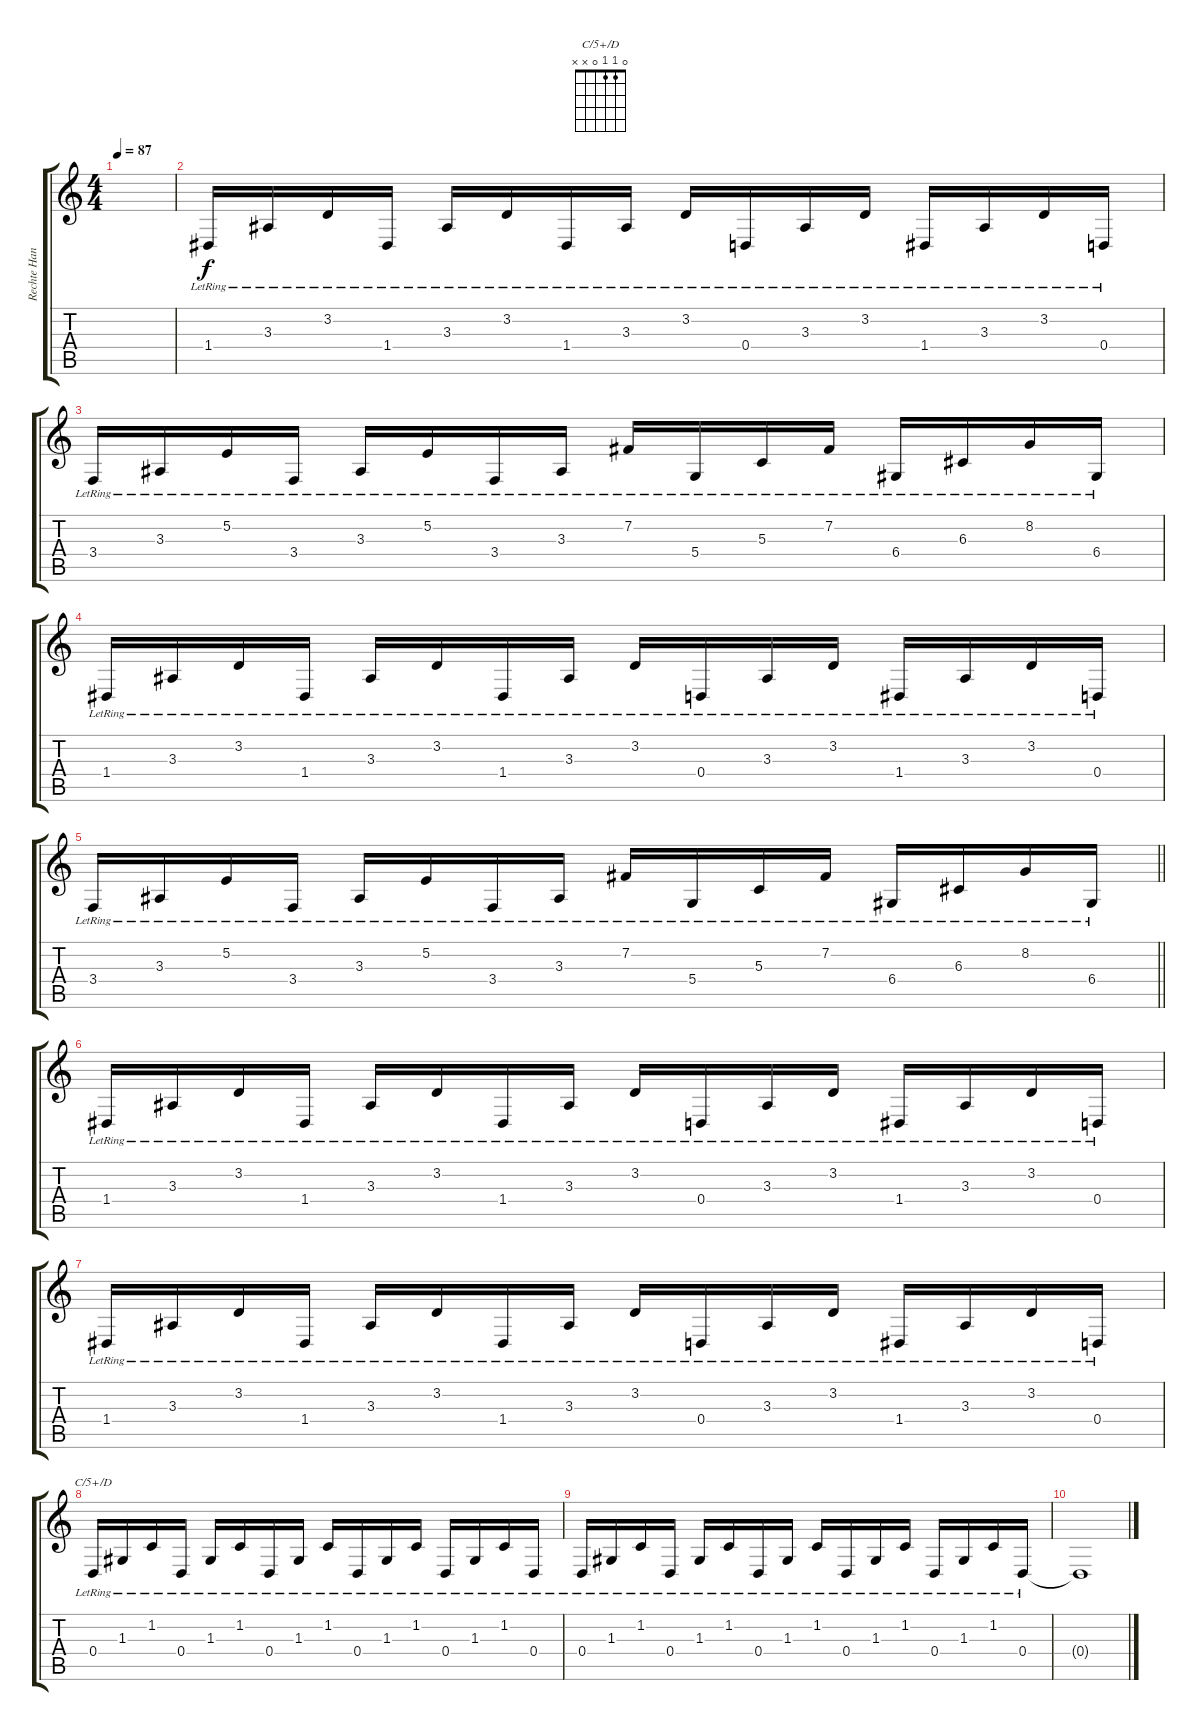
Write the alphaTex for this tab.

\track ("Rechte Hand" "Rechte Han") {instrument harpsichord}
\staff {score tabs}
\tuning (E4 B3 G3 D3 A2 E2) {hide}
\chord ("C/5+/D" 0 1 1 0 x x)
\ts (4 4)
\tempo 87
\clef g2
\ks c
|
1.4{lr}.16{volume 11} 3.3{lr}.16 3.2{lr}.16 1.4{lr}.16 3.3{lr}.16 3.2{lr}.16 1.4{lr}.16 3.3{lr}.16 3.2{lr}.16 0.4{lr}.16 3.3{lr}.16 3.2{lr}.16 1.4{lr}.16 3.3{lr}.16 3.2{lr}.16 0.4{lr}.16 |
3.4{lr}.16 3.3{lr}.16 5.2{lr}.16 3.4{lr}.16 3.3{lr}.16 5.2{lr}.16 3.4{lr}.16 3.3{lr}.16 7.2{lr}.16 5.4{lr}.16 5.3{lr}.16 7.2{lr}.16 6.4{lr}.16 6.3{lr}.16 8.2{lr}.16 6.4{lr}.16 |
1.4{lr}.16 3.3{lr}.16 3.2{lr}.16 1.4{lr}.16 3.3{lr}.16 3.2{lr}.16 1.4{lr}.16 3.3{lr}.16 3.2{lr}.16 0.4{lr}.16 3.3{lr}.16 3.2{lr}.16 1.4{lr}.16 3.3{lr}.16 3.2{lr}.16 0.4{lr}.16 |
\barLineRight lightlight
3.4{lr}.16 3.3{lr}.16 5.2{lr}.16 3.4{lr}.16 3.3{lr}.16 5.2{lr}.16 3.4{lr}.16 3.3{lr}.16 7.2{lr}.16 5.4{lr}.16 5.3{lr}.16 7.2{lr}.16 6.4{lr}.16 6.3{lr}.16 8.2{lr}.16 6.4{lr}.16 |
1.4{lr}.16{volume 16} 3.3{lr}.16 3.2{lr}.16 1.4{lr}.16 3.3{lr}.16 3.2{lr}.16 1.4{lr}.16 3.3{lr}.16 3.2{lr}.16 0.4{lr}.16 3.3{lr}.16 3.2{lr}.16 1.4{lr}.16 3.3{lr}.16 3.2{lr}.16 0.4{lr}.16 |
1.4{lr}.16 3.3{lr}.16 3.2{lr}.16 1.4{lr}.16 3.3{lr}.16 3.2{lr}.16 1.4{lr}.16 3.3{lr}.16 3.2{lr}.16 0.4{lr}.16 3.3{lr}.16 3.2{lr}.16 1.4{lr}.16 3.3{lr}.16 3.2{lr}.16 0.4{lr}.16 |
0.4{lr}.16{ch "C/5+/D"} 1.3{lr}.16 1.2{lr}.16 0.4{lr}.16 1.3{lr}.16 1.2{lr}.16 0.4{lr}.16 1.3{lr}.16 1.2{lr}.16 0.4{lr}.16 1.3{lr}.16 1.2{lr}.16 0.4{lr}.16 1.3{lr}.16 1.2{lr}.16 0.4{lr}.16 |
0.4{lr}.16 1.3{lr}.16 1.2{lr}.16 0.4{lr}.16 1.3{lr}.16 1.2{lr}.16 0.4{lr}.16 1.3{lr}.16 1.2{lr}.16 0.4{lr}.16 1.3{lr}.16 1.2{lr}.16 0.4{lr}.16 1.3{lr}.16 1.2{lr}.16 0.4{lr}.16 |
0.4{t}.1{dy f}
